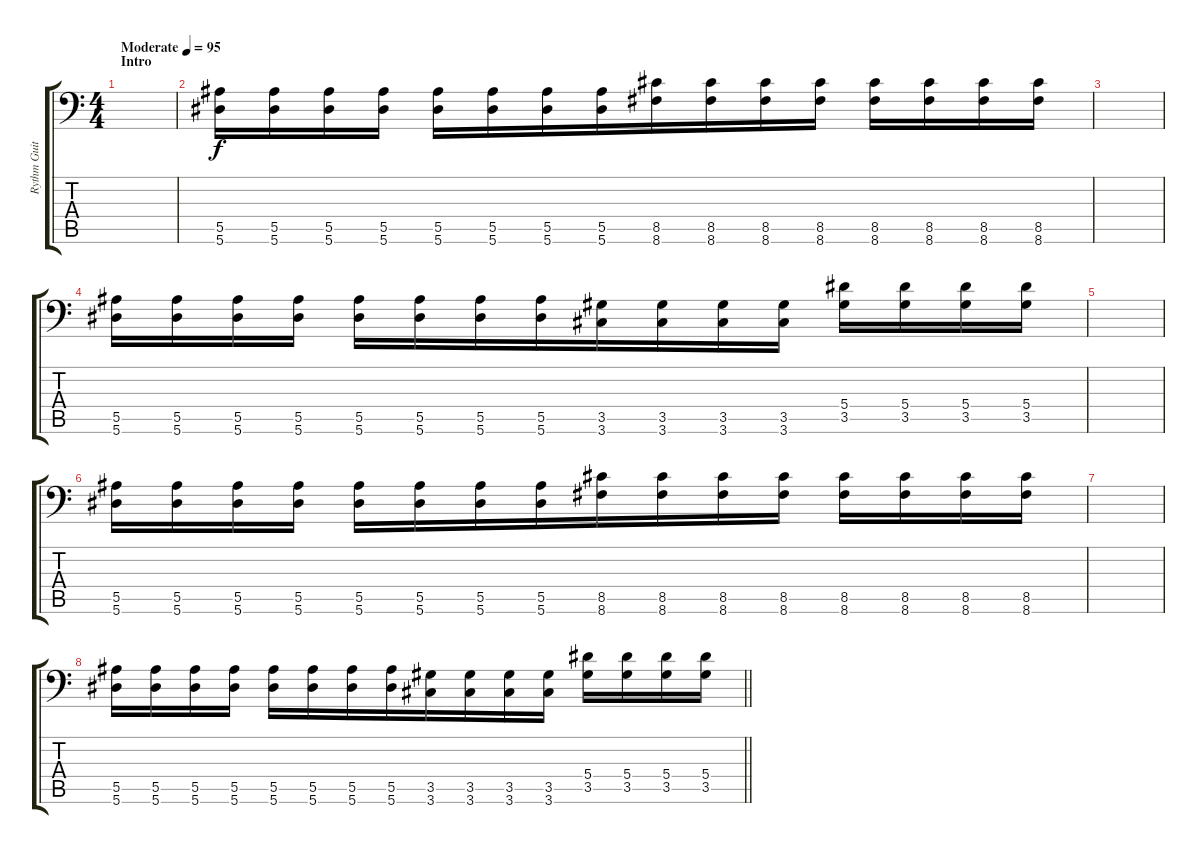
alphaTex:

\track ("Rythm Guitar 1" "Rythm Guit") {instrument distortionguitar}
\staff {score tabs}
\tuning (C4 G3 Eb3 Bb2 F2 Bb1) {hide}
\ts (4 4)
\section ("" "Intro")
\tempo (95 "Moderate")
\clef f4
\ks c
|
(5.5 5.6).16 (5.5 5.6).16 (5.5 5.6).16{beam merge} (5.5 5.6).16 (5.5 5.6).16 (5.5 5.6).16 (5.5 5.6).16 (5.5 5.6).16{beam merge} (8.5 8.6).16 (8.5 8.6).16 (8.5 8.6).16{beam merge} (8.5 8.6).16 (8.5 8.6).16 (8.5 8.6).16 (8.5 8.6).16 (8.5 8.6).16 |
|
(5.5 5.6).16 (5.5 5.6).16 (5.5 5.6).16 (5.5 5.6).16 (5.5 5.6).16 (5.5 5.6).16 (5.5 5.6).16{beam merge} (5.5 5.6).16{beam merge} (3.5 3.6).16 (3.5 3.6).16 (3.5 3.6).16 (3.5 3.6).16 (5.4 3.5).16 (5.4 3.5).16{beam merge} (5.4 3.5).16 (5.4 3.5).16 |
|
(5.5 5.6).16 (5.5 5.6).16 (5.5 5.6).16{beam merge} (5.5 5.6).16 (5.5 5.6).16 (5.5 5.6).16 (5.5 5.6).16 (5.5 5.6).16{beam merge} (8.5 8.6).16 (8.5 8.6).16 (8.5 8.6).16{beam merge} (8.5 8.6).16 (8.5 8.6).16 (8.5 8.6).16 (8.5 8.6).16 (8.5 8.6).16 |
|
\barLineRight lightlight
(5.5 5.6).16 (5.5 5.6).16 (5.5 5.6).16 (5.5 5.6).16 (5.5 5.6).16 (5.5 5.6).16 (5.5 5.6).16{beam merge} (5.5 5.6).16{beam merge} (3.5 3.6).16 (3.5 3.6).16 (3.5 3.6).16 (3.5 3.6).16 (5.4 3.5).16 (5.4 3.5).16{beam merge} (5.4 3.5).16 (5.4 3.5).16
